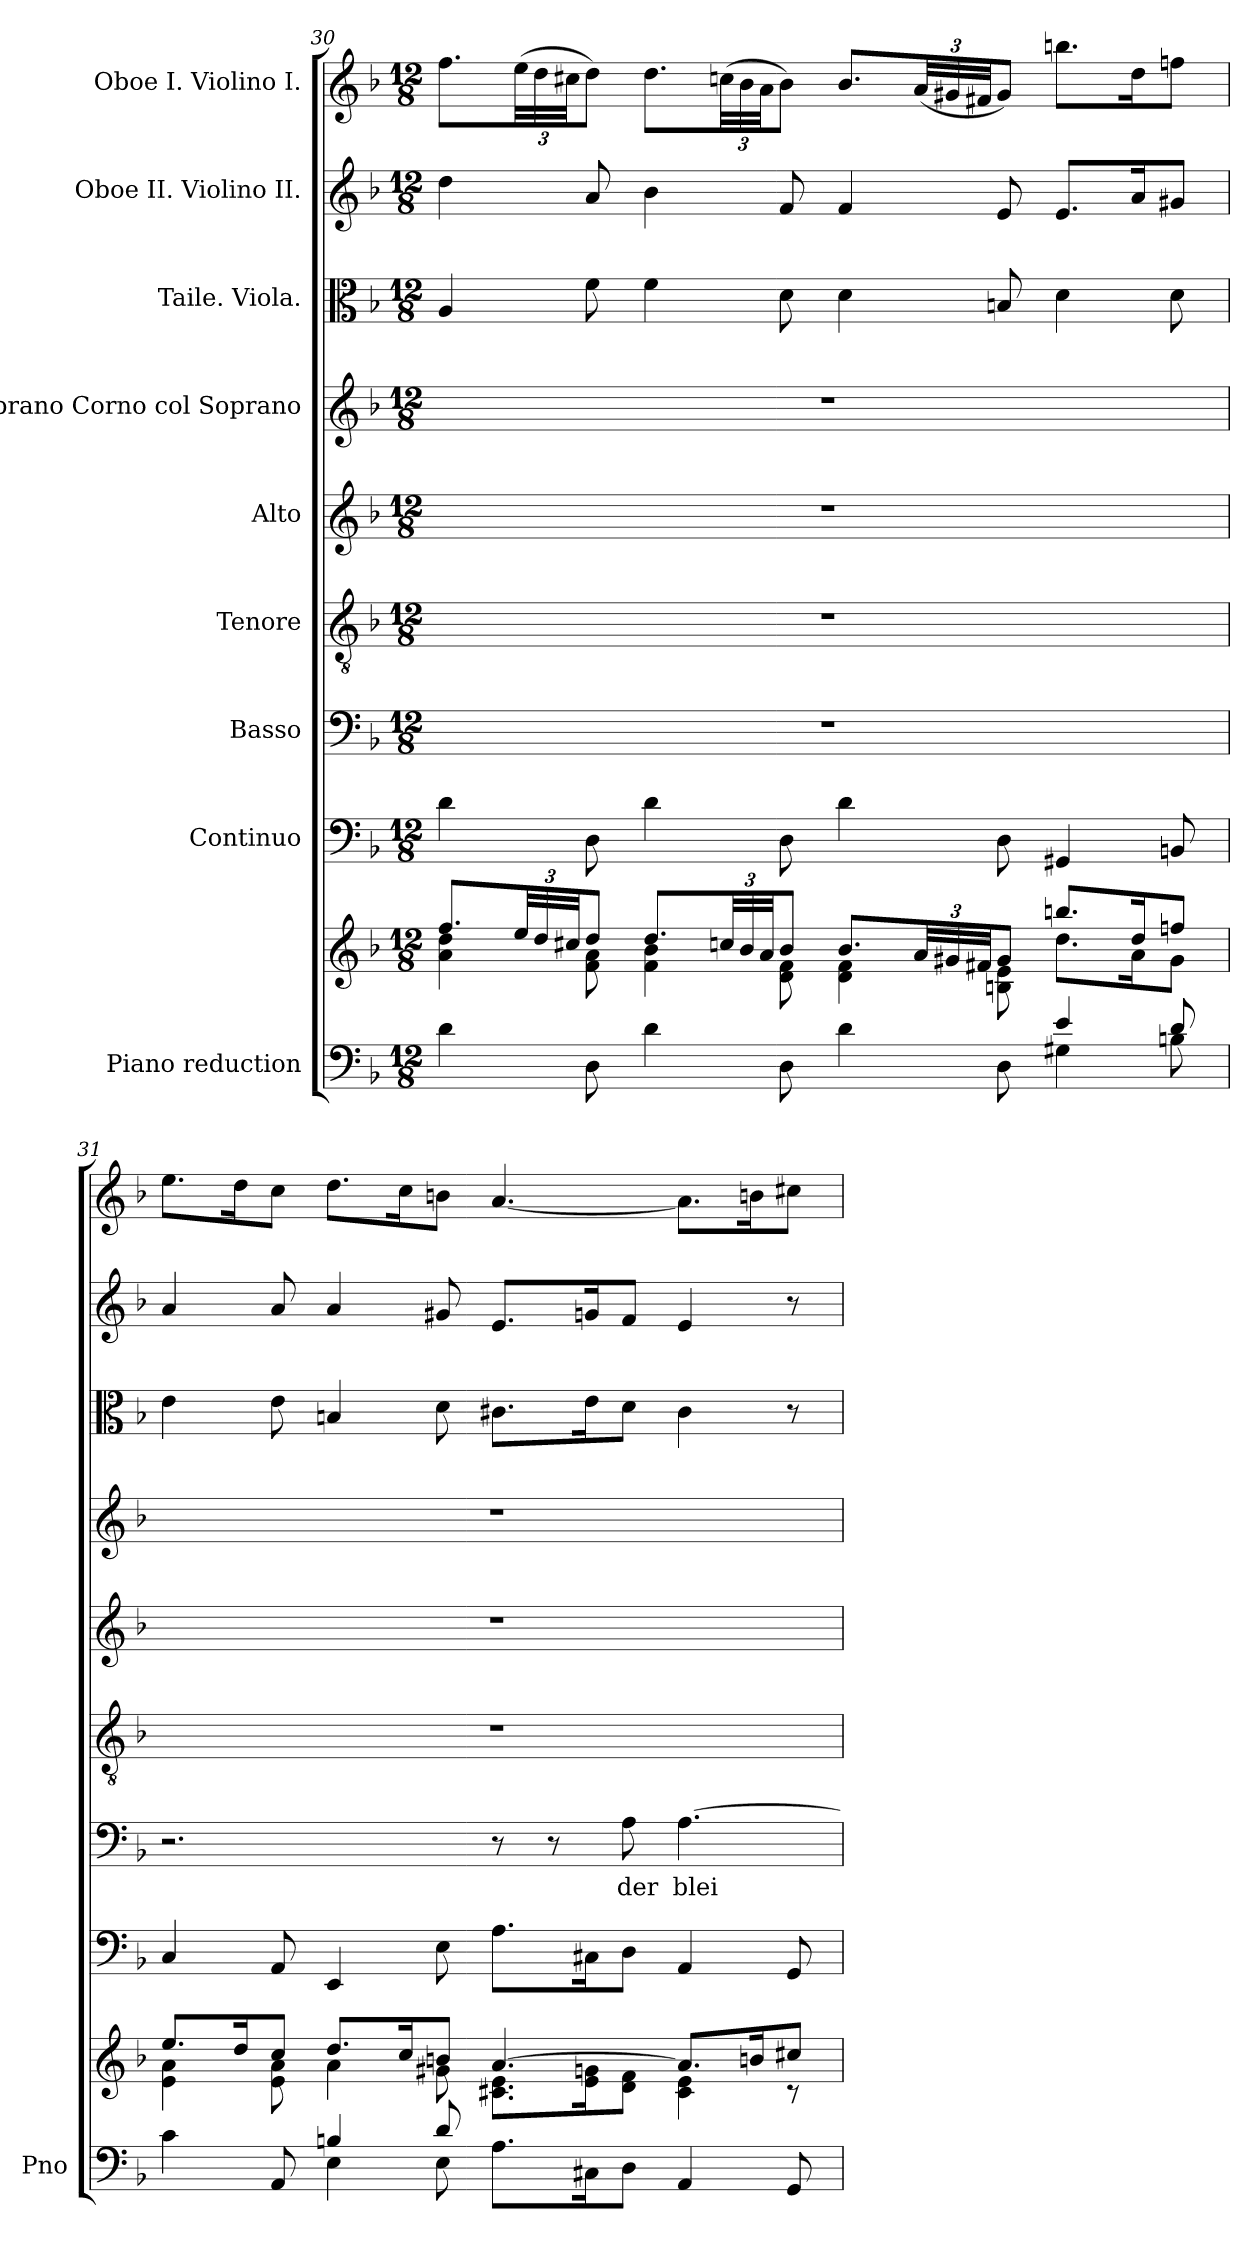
**kern	**kern	**kern	**kern	**text	**kern	**kern	**kern	**kern	**kern	**kern
*part9	*part9	*part8	*part7	*part7	*part6	*part5	*part4	*part3	*part2	*part1
*staff10	*staff9	*staff8	*staff7	*staff7	*staff6	*staff5	*staff4	*staff3	*staff2	*staff1
*I"Piano reduction	*	*I"Continuo	*I"Basso	*	*I"Tenore	*I"Alto	*I"Soprano Corno col Soprano	*I"Taile. Viola.	*I"Oboe II. Violino II.	*I"Oboe I. Violino I.
*I'Pno	*	*	*	*	*	*	*	*	*	*
!!LO:PB:g=z
*clefF4	*clefG2	*clefF4	*clefF4	*	*clefGv2	*clefG2	*clefG2	*clefC3	*clefG2	*clefG2
*k[b-]	*k[b-]	*k[b-]	*k[b-]	*	*k[b-]	*k[b-]	*k[b-]	*k[b-]	*k[b-]	*k[b-]
*M12/8	*M12/8	*M12/8	*M12/8	*	*M12/8	*M12/8	*M12/8	*M12/8	*M12/8	*M12/8
=30	=30	=30	=30	=30	=30	=30	=30	=30	=30	=30
*^	*^	*	*	*	*	*	*	*	*	*
4d\	2.ryy	8.ff/L	4a\ 4dd\	4d\	1.r	.	1.r	1.r	1.r	4A/	4dd\	8.ff\L
*	*	*Xbrackettup	*	*	*	*	*	*	*	*	*	*Xbrackettup
.	.	48ee/LL	.	.	.	.	.	.	.	.	.	(48ee\LL
.	.	48dd/	.	.	.	.	.	.	.	.	.	48dd\
.	.	48cc#X/JJ	.	.	.	.	.	.	.	.	.	48cc#X\JJ
8D\	.	8dd/J	8f\ 8a\	8D\	.	.	.	.	.	8f\	8a/	8dd\J)
4d\	.	8.dd/L	4f\ 4b-\	4d\	.	.	.	.	.	4f\	4b-\	8.dd\L
.	.	48ccn/LL	.	.	.	.	.	.	.	.	.	(48ccn\LL
.	.	48b-/	.	.	.	.	.	.	.	.	.	48b-\
.	.	48a/JJ	.	.	.	.	.	.	.	.	.	48a\JJ
8D\	.	8b-/J	8d\ 8f\	8D\	.	.	.	.	.	8d\	8f/	8b-\J)
4d\	4.ryy	8.b-/L	4d\ 4f\	4d\	.	.	.	.	.	4d\	4f/	8.b-/L
.	.	48a/LL	.	.	.	.	.	.	.	.	.	(48a/LL
.	.	48g#X/	.	.	.	.	.	.	.	.	.	48g#X/
.	.	48f#X/JJ	.	.	.	.	.	.	.	.	.	48f#X/JJ
8D\	.	8g#/J	8Bn\ 8e\	8D\	.	.	.	.	.	8Bn/	8e/	8g#/J)
4e/	4G#X\	8.bbn/L	8.dd\L	4GG#X/	.	.	.	.	.	4d\	8.e/L	8.bbn\L
.	.	16dd/K	16a\K	.	.	.	.	.	.	.	16a/K	16dd\K
8d/	8Bn\	8ffn/J	8g#\J	8BBn/	.	.	.	.	.	8d\	8g#X/J	8ffn\J
=31	=31	=31	=31	=31	=31	=31	=31	=31	=31	=31	=31	=31
4c\	4.ryy	8.ee/L	4e\ 4a\	4C/	2.r	.	1.r	1.r	1.r	4e\	4a/	8.ee\L
.	.	16dd/K	.	.	.	.	.	.	.	.	.	16dd\K
8AA/	.	8cc/J	8e\ 8a\	8AA/	.	.	.	.	.	8e\	8a/	8cc\J
4Bn/	4E\	8.dd/L	4a\	4EE/	.	.	.	.	.	4Bn/	4a/	8.dd\L
.	.	16cc/K	.	.	.	.	.	.	.	.	.	16cc\K
8d/	8E\	8bn/J	8g#X\	8E\	.	.	.	.	.	8d\	8g#X/	8bn\J
8.A\L	2.ryy	[4.a/	8.c#X\ 8.e\L	8.A\L	8r	.	.	.	.	8.c#X\L	8.e/L	[4.a/
.	.	.	.	.	8r	.	.	.	.	.	.	.
16C#X\K	.	.	16e\ 16gn\K	16C#X\K	.	.	.	.	.	16e\K	16gn/K	.
!	!	!	!	!	!	!LO:LY:b	!	!	!	!	!	!
8D\J	.	.	8d\ 8f\J	8D\J	8A\	der	.	.	.	8d\J	8f/J	.
!	!	!	!	!	!	!LO:LY:b	!	!	!	!	!	!
4AA/	.	8.a/L]	4c#\ 4e\	4AA/	[4.A\	blei-	.	.	.	4c#\	4e/	8.a\L]
.	.	16bn/K	.	.	.	.	.	.	.	.	.	16bn\K
8GG/	.	8cc#X/J	8r	8GG/	.	.	.	.	.	8r	8r	8cc#X\J
*v	*v	*	*	*	*	*	*	*	*	*	*	*
*	*v	*v	*	*	*	*	*	*	*	*	*
=	=	=	=	=	=	=	=	=	=	=
*-	*-	*-	*-	*-	*-	*-	*-	*-	*-	*-
